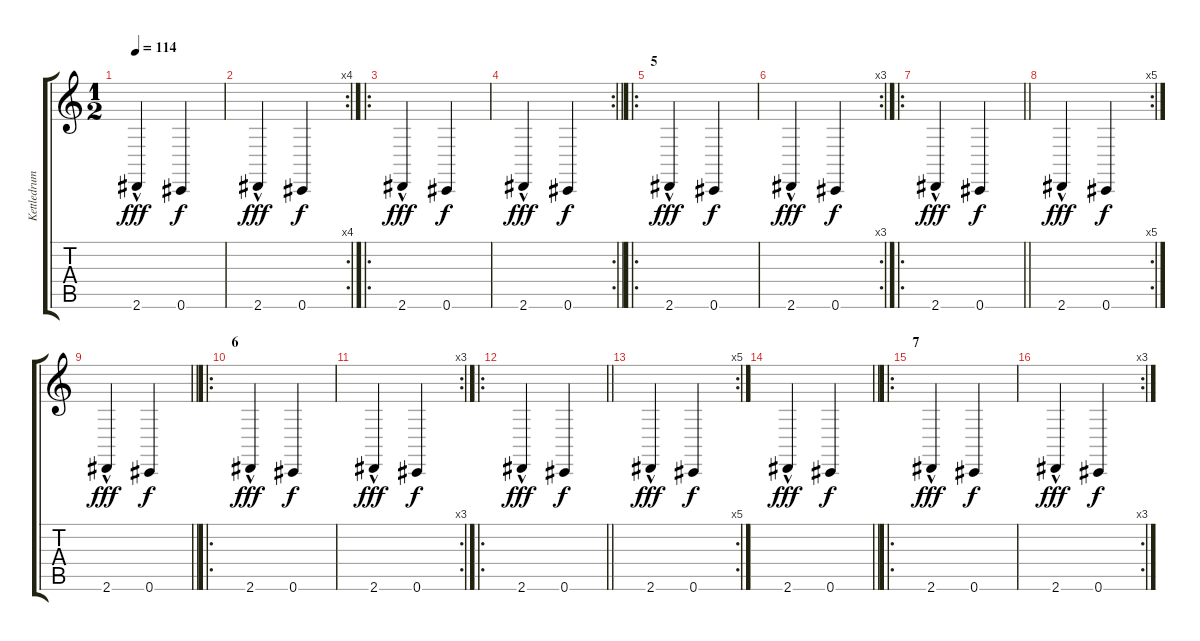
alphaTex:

\track ("Kettledrum" "Kettledrum") {instrument timpani}
\staff {score tabs}
\tuning (Eb4 Bb3 Gb3 Db3 Ab2 Db2) {hide}
\ts (1 2)
\tempo 114
\clef g2
\ks c
2.6{hac}.4{dy fff} 0.6.4{dy f} |
\rc 4
2.6{hac}.4{dy fff} 0.6.4{dy f} |
\ro
2.6{hac}.4{dy fff} 0.6.4{dy f} |
\rc 2
\barLineRight lightlight
2.6{hac}.4{dy fff} 0.6.4{dy f} |
\ro
\section ("" "5")
2.6{hac}.4{dy fff} 0.6.4{dy f} |
\rc 3
2.6{hac}.4{dy fff} 0.6.4{dy f} |
\ro
\barLineRight lightlight
2.6{hac}.4{dy fff} 0.6.4{dy f} |
\rc 5
2.6{hac}.4{dy fff} 0.6.4{dy f} |
\barLineRight lightlight
2.6{hac}.4{dy fff} 0.6.4{dy f} |
\ro
\section ("" "6")
2.6{hac}.4{dy fff} 0.6.4{dy f} |
\rc 3
2.6{hac}.4{dy fff} 0.6.4{dy f} |
\ro
\barLineRight lightlight
2.6{hac}.4{dy fff} 0.6.4{dy f} |
\rc 5
2.6{hac}.4{dy fff} 0.6.4{dy f} |
\barLineRight lightlight
2.6{hac}.4{dy fff} 0.6.4{dy f} |
\ro
\section ("" "7")
2.6{hac}.4{dy fff} 0.6.4{dy f} |
\rc 3
2.6{hac}.4{dy fff} 0.6.4{dy f}
